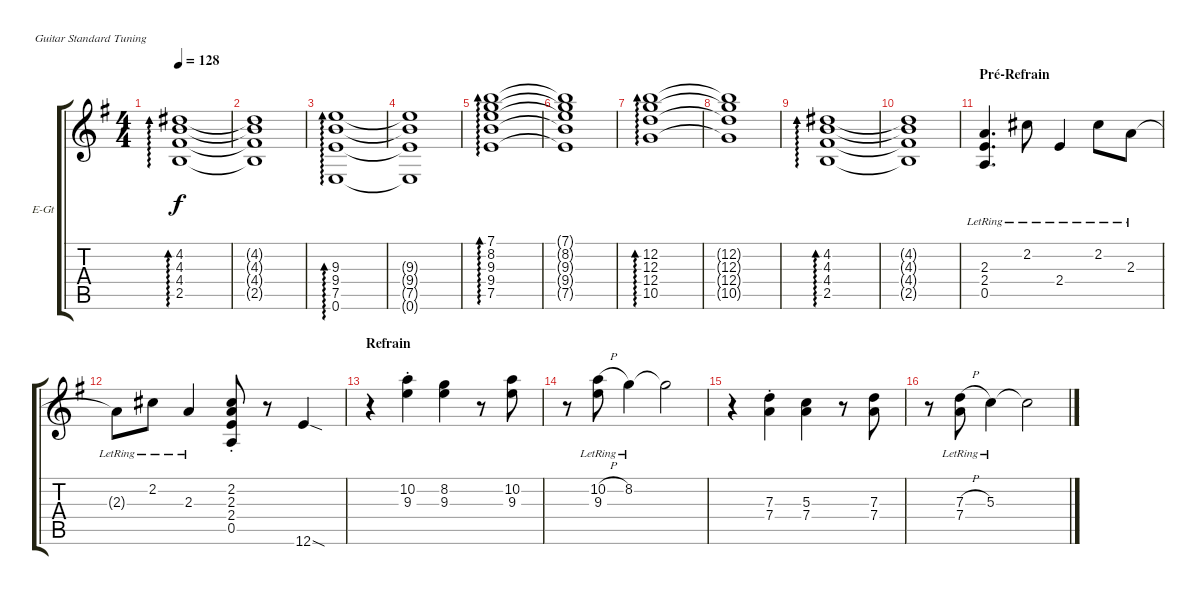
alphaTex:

\bracketExtendMode groupsimilarinstruments
\firstSystemTrackNameOrientation horizontal
\otherSystemsTrackNameOrientation horizontal
\track ("Electric Guitar" "E-Gt") {multiBarRest instrument overdrivenguitar}
\staff {score tabs}
\tuning (E4 B3 G3 D3 A2 E2)
\ts (4 4)
\tempo 128
\clef g2
\ks eminor
(4.3 4.4 2.5 4.2).1{ad 0 dy f} |
(4.3{t} 4.4{t} 2.5{t} 4.2{t}).1 |
(9.3 9.4 7.5 0.6).1{ad 0} |
(9.3{t} 9.4{t} 7.5{t} 0.6{t}).1 |
(7.1 8.2 9.3 9.4 7.5).1{ad 0} |
(7.1{t} 8.2{t} 9.3{t} 9.4{t} 7.5{t}).1 |
(12.2 12.3 12.4 10.5).1{ad 0} |
(12.2{t} 12.3{t} 12.4{t} 10.5{t}).1 |
(4.3 4.4 2.5 4.2).1{ad 0} |
(4.3{t} 4.4{t} 2.5{t} 4.2{t}).1 |
\section ("" "Pré-Refrain")
(2.3{lr} 2.4{lr} 0.5{lr}).4{d} 2.2{lr}.8 2.4{lr}.4 2.2{lr}.8 2.3{lr}.8 |
2.3{lr t}.8 2.2{lr}.8 2.3{lr}.4 (2.2{st} 2.3{st} 2.4{st} 0.5{st}).8 r.8 12.6{sod}.4 |
\section ("" "Refrain")
r.4 (10.2{st} 9.3{st}).4 (8.2 9.3).4 r.8 (10.2 9.3).8 |
r.8 (10.2{h lr} 9.3{lr}).8 8.2{lr}.4 8.2{t}.2 |
r.4 (7.3{st} 7.4{st}).4 (5.3 7.4).4 r.8 (7.3 7.4).8 |
r.8 (7.3{h lr} 7.4{lr}).8 5.3{lr}.4 5.3{t}.2
